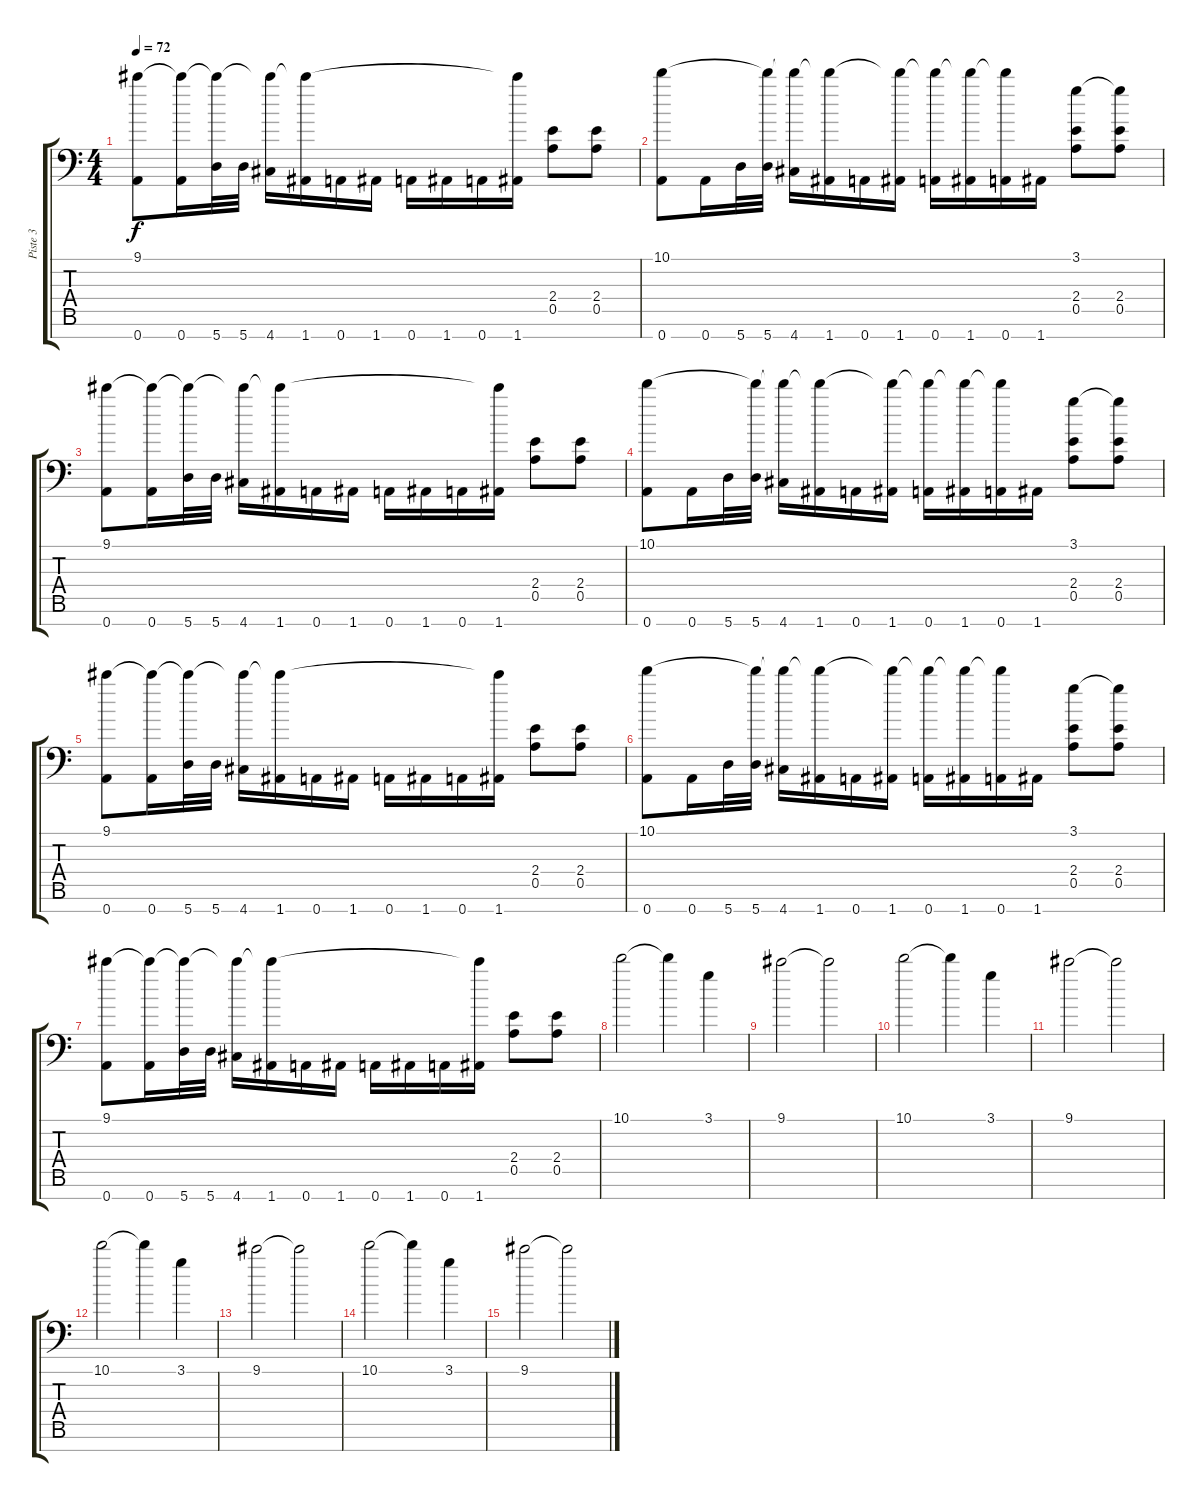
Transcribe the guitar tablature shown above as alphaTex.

\track ("Piste 3" "Piste 3") {instrument distortionguitar}
\staff {score tabs}
\tuning (E4 B3 G3 D3 A2 D2 A1) {hide}
\ts (4 4)
\tempo 72
\clef f4
\ks c
(9.1 0.7).8{dy f volume 16 instrument overdrivenguitar} (9.1{t} 0.7).16 (9.1{t} 5.7).32 5.7.32 (9.1{t} 4.7).16 (9.1{t} 1.7).16 0.7.16 1.7.16 0.7.16 1.7.16 0.7.16 (9.1{t} 1.7).16 (2.4 0.5).8 (2.4 0.5).8 |
(10.1 0.7).8{volume 16 instrument overdrivenguitar} 0.7.16 5.7.32 (10.1{t} 5.7).32 (10.1{t} 4.7).16 (10.1{t} 1.7).16 0.7.16 (10.1{t} 1.7).16 (10.1{t} 0.7).16 (10.1{t} 1.7).16 (10.1{t} 0.7).16 1.7.16 (3.1 2.4 0.5).8 (3.1{t} 2.4 0.5).8 |
(9.1 0.7).8{volume 16 instrument overdrivenguitar} (9.1{t} 0.7).16 (9.1{t} 5.7).32 5.7.32 (9.1{t} 4.7).16 (9.1{t} 1.7).16 0.7.16 1.7.16 0.7.16 1.7.16 0.7.16 (9.1{t} 1.7).16 (2.4 0.5).8 (2.4 0.5).8 |
(10.1 0.7).8{volume 16 instrument overdrivenguitar} 0.7.16 5.7.32 (10.1{t} 5.7).32 (10.1{t} 4.7).16 (10.1{t} 1.7).16 0.7.16 (10.1{t} 1.7).16 (10.1{t} 0.7).16 (10.1{t} 1.7).16 (10.1{t} 0.7).16 1.7.16 (3.1 2.4 0.5).8 (3.1{t} 2.4 0.5).8 |
(9.1 0.7).8{volume 16 instrument overdrivenguitar} (9.1{t} 0.7).16 (9.1{t} 5.7).32 5.7.32 (9.1{t} 4.7).16 (9.1{t} 1.7).16 0.7.16 1.7.16 0.7.16 1.7.16 0.7.16 (9.1{t} 1.7).16 (2.4 0.5).8 (2.4 0.5).8 |
(10.1 0.7).8{volume 16 instrument overdrivenguitar} 0.7.16 5.7.32 (10.1{t} 5.7).32 (10.1{t} 4.7).16 (10.1{t} 1.7).16 0.7.16 (10.1{t} 1.7).16 (10.1{t} 0.7).16 (10.1{t} 1.7).16 (10.1{t} 0.7).16 1.7.16 (3.1 2.4 0.5).8 (3.1{t} 2.4 0.5).8 |
(9.1 0.7).8{volume 16 instrument overdrivenguitar} (9.1{t} 0.7).16 (9.1{t} 5.7).32 5.7.32 (9.1{t} 4.7).16 (9.1{t} 1.7).16 0.7.16 1.7.16 0.7.16 1.7.16 0.7.16 (9.1{t} 1.7).16 (2.4 0.5).8 (2.4 0.5).8 |
10.1.2 10.1{t}.4 3.1.4 |
9.1.2 9.1{t}.2 |
10.1.2 10.1{t}.4 3.1.4 |
9.1.2 9.1{t}.2 |
10.1.2 10.1{t}.4 3.1.4 |
9.1.2 9.1{t}.2 |
10.1.2 10.1{t}.4 3.1.4 |
9.1.2 9.1{t}.2
